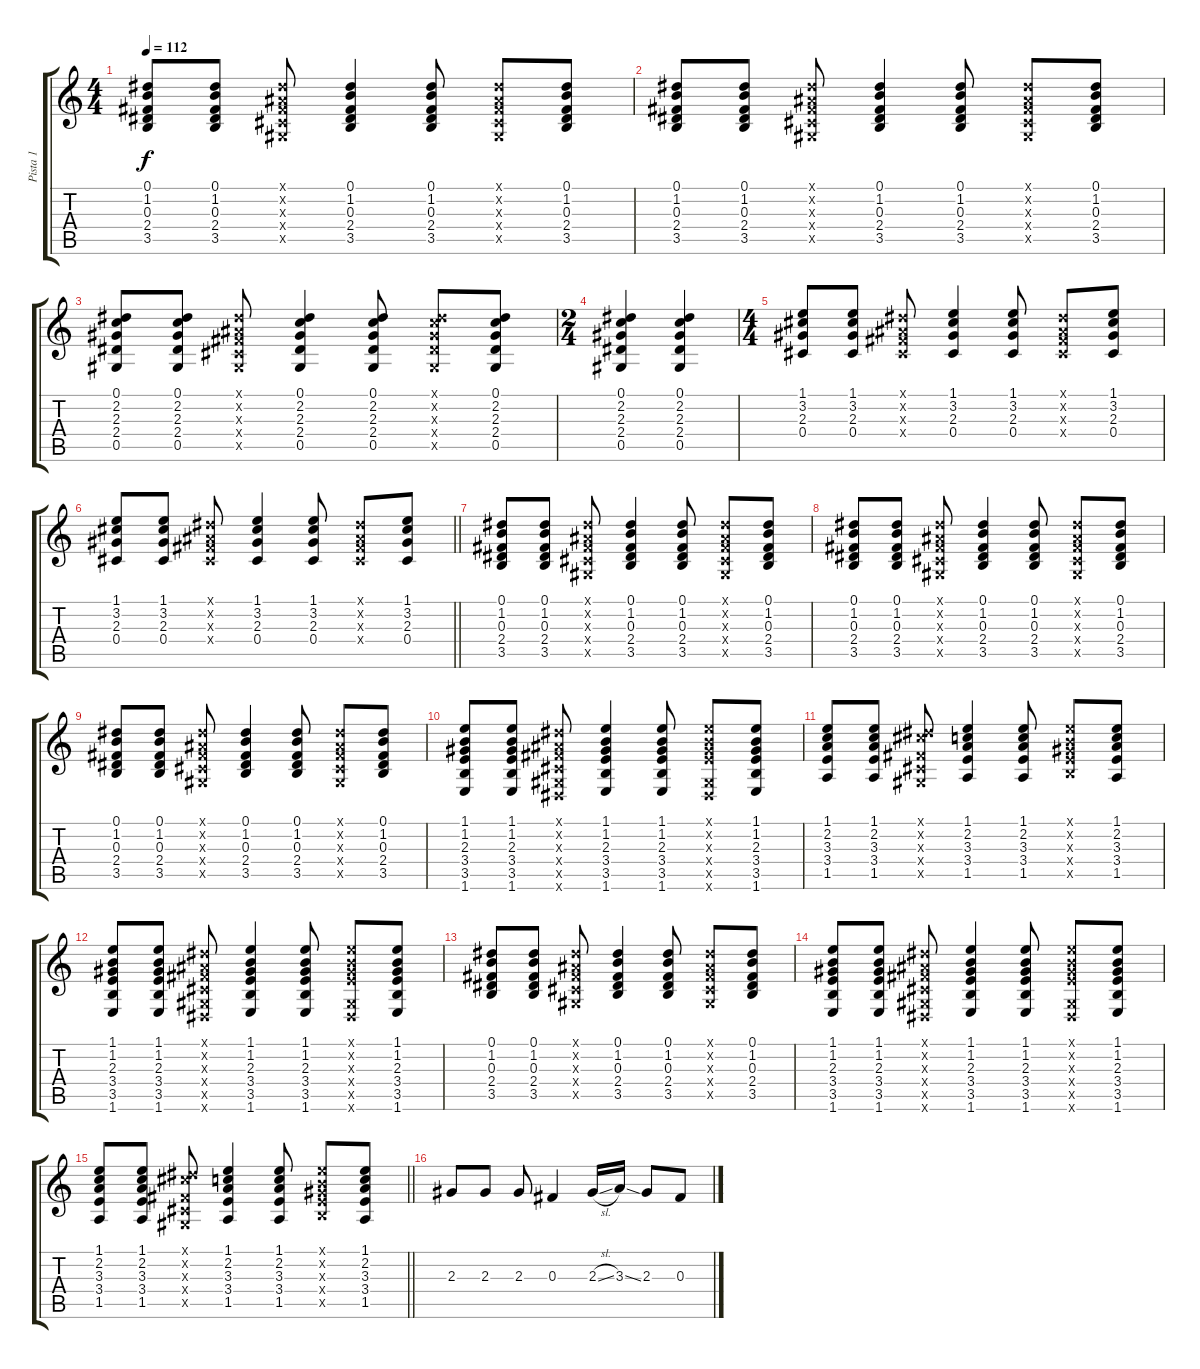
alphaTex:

\track ("Pista 1" "Pista 1") {instrument acousticguitarsteel}
\staff {score tabs}
\tuning (Eb4 Bb3 Gb3 Db3 Ab2 Eb2) {hide}
\ts (4 4)
\tempo 112
\clef g2
\ks c
(0.1 1.2 0.3 2.4 3.5).8{dy f} (0.1 1.2 0.3 2.4 3.5).8 (0.1{x} 0.2{x} 0.3{x} 0.4{x} 0.5{x}).8 (0.1 1.2 0.3 2.4 3.5).4 (0.1 1.2 0.3 2.4 3.5).8 (0.1{x} 0.2{x} 0.3{x} 0.4{x} 0.5{x}).8 (0.1 1.2 0.3 2.4 3.5).8 |
(0.1 1.2 0.3 2.4 3.5).8 (0.1 1.2 0.3 2.4 3.5).8 (0.1{x} 0.2{x} 0.3{x} 0.4{x} 0.5{x}).8 (0.1 1.2 0.3 2.4 3.5).4 (0.1 1.2 0.3 2.4 3.5).8 (0.1{x} 0.2{x} 0.3{x} 0.4{x} 0.5{x}).8 (0.1 1.2 0.3 2.4 3.5).8 |
(0.1 2.2 2.3 2.4 0.5).8 (0.1 2.2 2.3 2.4 0.5).8 (0.1{x} 0.2{x} 0.3{x} 0.4{x} 0.5{x}).8 (0.1 2.2 2.3 2.4 0.5).4 (0.1 2.2 2.3 2.4 0.5).8 (0.1{x} 2.2{x} 2.3{x} 2.4{x} 0.5{x}).8 (0.1 2.2 2.3 2.4 0.5).8 |
\ts (2 4)
(0.1 2.2 2.3 2.4 0.5).4 (0.1 2.2 2.3 2.4 0.5).4 |
\ts (4 4)
(1.1 3.2 2.3 0.4).8 (1.1 3.2 2.3 0.4).8 (0.1{x} 0.2{x} 0.3{x} 0.4{x}).8 (1.1 3.2 2.3 0.4).4 (1.1 3.2 2.3 0.4).8 (0.1{x} 0.2{x} 0.3{x} 0.4{x}).8 (1.1 3.2 2.3 0.4).8 |
\barLineRight lightlight
(1.1 3.2 2.3 0.4).8 (1.1 3.2 2.3 0.4).8 (0.1{x} 0.2{x} 0.3{x} 0.4{x}).8 (1.1 3.2 2.3 0.4).4 (1.1 3.2 2.3 0.4).8 (0.1{x} 0.2{x} 0.3{x} 0.4{x}).8 (1.1 3.2 2.3 0.4).8 |
(0.1 1.2 0.3 2.4 3.5).8 (0.1 1.2 0.3 2.4 3.5).8 (0.1{x} 0.2{x} 0.3{x} 0.4{x} 0.5{x}).8 (0.1 1.2 0.3 2.4 3.5).4 (0.1 1.2 0.3 2.4 3.5).8 (0.1{x} 0.2{x} 0.3{x} 0.4{x} 0.5{x}).8 (0.1 1.2 0.3 2.4 3.5).8 |
(0.1 1.2 0.3 2.4 3.5).8 (0.1 1.2 0.3 2.4 3.5).8 (0.1{x} 0.2{x} 0.3{x} 0.4{x} 0.5{x}).8 (0.1 1.2 0.3 2.4 3.5).4 (0.1 1.2 0.3 2.4 3.5).8 (0.1{x} 0.2{x} 0.3{x} 0.4{x} 0.5{x}).8 (0.1 1.2 0.3 2.4 3.5).8 |
(0.1 1.2 0.3 2.4 3.5).8 (0.1 1.2 0.3 2.4 3.5).8 (0.1{x} 0.2{x} 0.3{x} 0.4{x} 0.5{x}).8 (0.1 1.2 0.3 2.4 3.5).4 (0.1 1.2 0.3 2.4 3.5).8 (0.1{x} 0.2{x} 0.3{x} 0.4{x} 0.5{x}).8 (0.1 1.2 0.3 2.4 3.5).8 |
(1.1 1.2 2.3 3.4 3.5 1.6).8 (1.1 1.2 2.3 3.4 3.5 1.6).8 (0.1{x} 0.2{x} 0.3{x} 0.4{x} 0.5{x} 0.6{x}).8 (1.1 1.2 2.3 3.4 3.5 1.6).4 (1.1 1.2 2.3 3.4 3.5 1.6).8 (1.1{x} 1.2{x} 2.3{x} 3.4{x} 0.5{x} 0.6{x}).8 (1.1 1.2 2.3 3.4 3.5 1.6).8 |
(1.1 2.2 3.3 3.4 1.5).8 (1.1 2.2 3.3 3.4 1.5).8 (0.1{x} 3.2{x} 0.3{x} 0.4{x} 0.5{x}).8 (1.1 2.2 3.3 3.4 1.5).4 (1.1 2.2 3.3 3.4 1.5).8 (1.1{x} 1.2{x} 2.3{x} 3.4{x} 3.5{x}).8 (1.1 2.2 3.3 3.4 1.5).8 |
(1.1 1.2 2.3 3.4 3.5 1.6).8 (1.1 1.2 2.3 3.4 3.5 1.6).8 (0.1{x} 0.2{x} 0.3{x} 0.4{x} 0.5{x} 0.6{x}).8 (1.1 1.2 2.3 3.4 3.5 1.6).4 (1.1 1.2 2.3 3.4 3.5 1.6).8 (1.1{x} 1.2{x} 2.3{x} 3.4{x} 0.5{x} 0.6{x}).8 (1.1 1.2 2.3 3.4 3.5 1.6).8 |
(0.1 1.2 0.3 2.4 3.5).8 (0.1 1.2 0.3 2.4 3.5).8 (0.1{x} 0.2{x} 0.3{x} 0.4{x} 0.5{x}).8 (0.1 1.2 0.3 2.4 3.5).4 (0.1 1.2 0.3 2.4 3.5).8 (0.1{x} 0.2{x} 0.3{x} 0.4{x} 0.5{x}).8 (0.1 1.2 0.3 2.4 3.5).8 |
(1.1 1.2 2.3 3.4 3.5 1.6).8 (1.1 1.2 2.3 3.4 3.5 1.6).8 (0.1{x} 0.2{x} 0.3{x} 0.4{x} 0.5{x} 0.6{x}).8 (1.1 1.2 2.3 3.4 3.5 1.6).4 (1.1 1.2 2.3 3.4 3.5 1.6).8 (1.1{x} 1.2{x} 2.3{x} 3.4{x} 0.5{x} 0.6{x}).8 (1.1 1.2 2.3 3.4 3.5 1.6).8 |
\barLineRight lightlight
(1.1 2.2 3.3 3.4 1.5).8 (1.1 2.2 3.3 3.4 1.5).8 (0.1{x} 3.2{x} 0.3{x} 0.4{x} 0.5{x}).8 (1.1 2.2 3.3 3.4 1.5).4 (1.1 2.2 3.3 3.4 1.5).8 (1.1{x} 1.2{x} 2.3{x} 3.4{x} 3.5{x}).8 (1.1 2.2 3.3 3.4 1.5).8 |
2.3.8{volume 4 instrument acousticguitarsteel} 2.3.8 2.3.8 0.3.4 2.3{sl}.16 3.3{ss}.16 2.3.8 0.3.8
